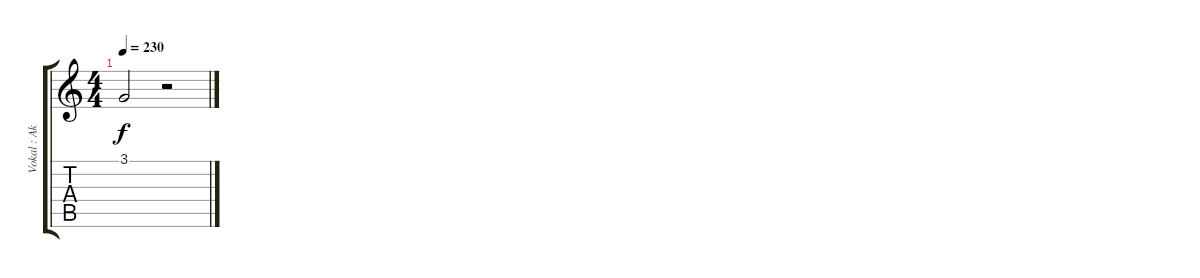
\track ("Vokal : Akiyama Mio - Tan" "Vokal : Ak") {instrument clarinet}
\staff {score tabs}
\tuning (E4 B3 G3 D3 A2 E2) {hide}
\ts (4 4)
\tempo 230
\clef g2
\ks c
3.1.2{dy f} r.2
